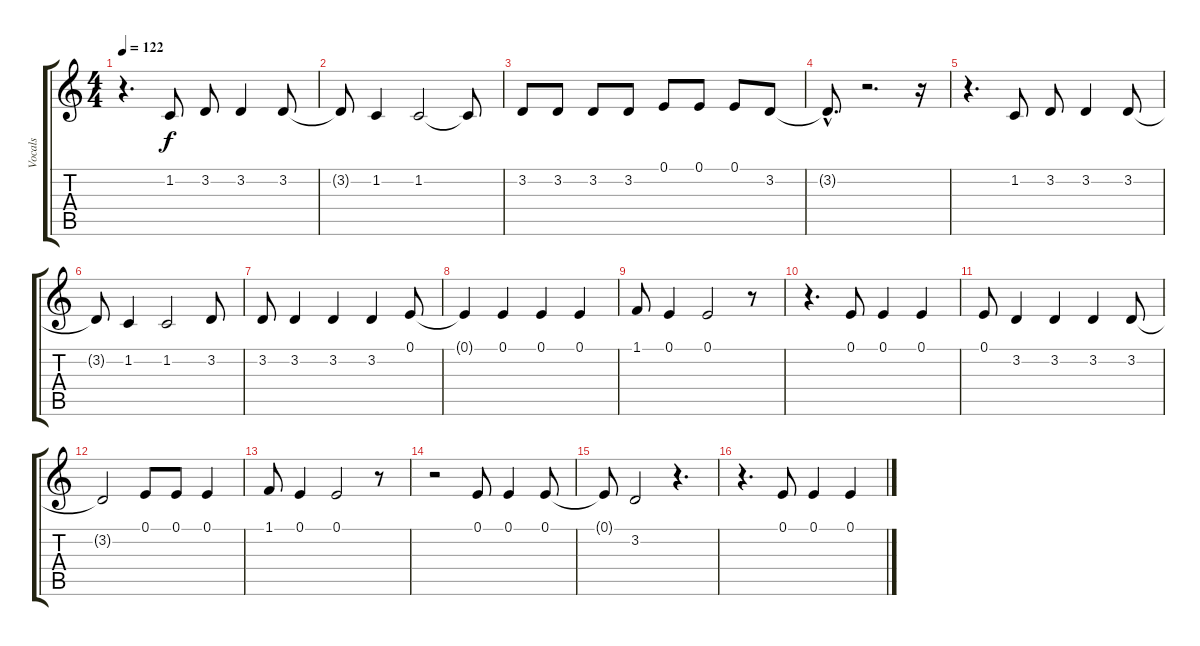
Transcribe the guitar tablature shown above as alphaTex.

\track ("Vocals" "Vocals") {instrument synthvoice}
\staff {score tabs}
\tuning (E4 B3 G3 D3 A2 E2) {hide}
\ts (4 4)
\tempo 122
\clef g2
\ks c
r.4{d dy f} 1.2.8 3.2.8 3.2.4 3.2.8 |
3.2{t}.8 1.2.4 1.2.2 1.2{t}.8 |
3.2.8 3.2.8 3.2.8 3.2.8 0.1.8 0.1.8 0.1.8 3.2.8 |
3.2{hac t}.8{d} r.2{d} r.16 |
r.4{d} 1.2.8 3.2.8 3.2.4 3.2.8 |
3.2{t}.8 1.2.4 1.2.2 3.2.8 |
3.2.8 3.2.4 3.2.4 3.2.4 0.1.8 |
0.1{t}.4 0.1.4 0.1.4 0.1.4 |
1.1.8 0.1.4 0.1.2 r.8 |
r.4{d} 0.1.8 0.1.4 0.1.4 |
0.1.8 3.2.4 3.2.4 3.2.4 3.2.8 |
3.2{t}.2 0.1.8 0.1.8 0.1.4 |
1.1.8 0.1.4 0.1.2 r.8 |
r.2 0.1.8 0.1.4 0.1.8 |
0.1{t}.8 3.2.2 r.4{d} |
r.4{d} 0.1.8 0.1.4 0.1.4
